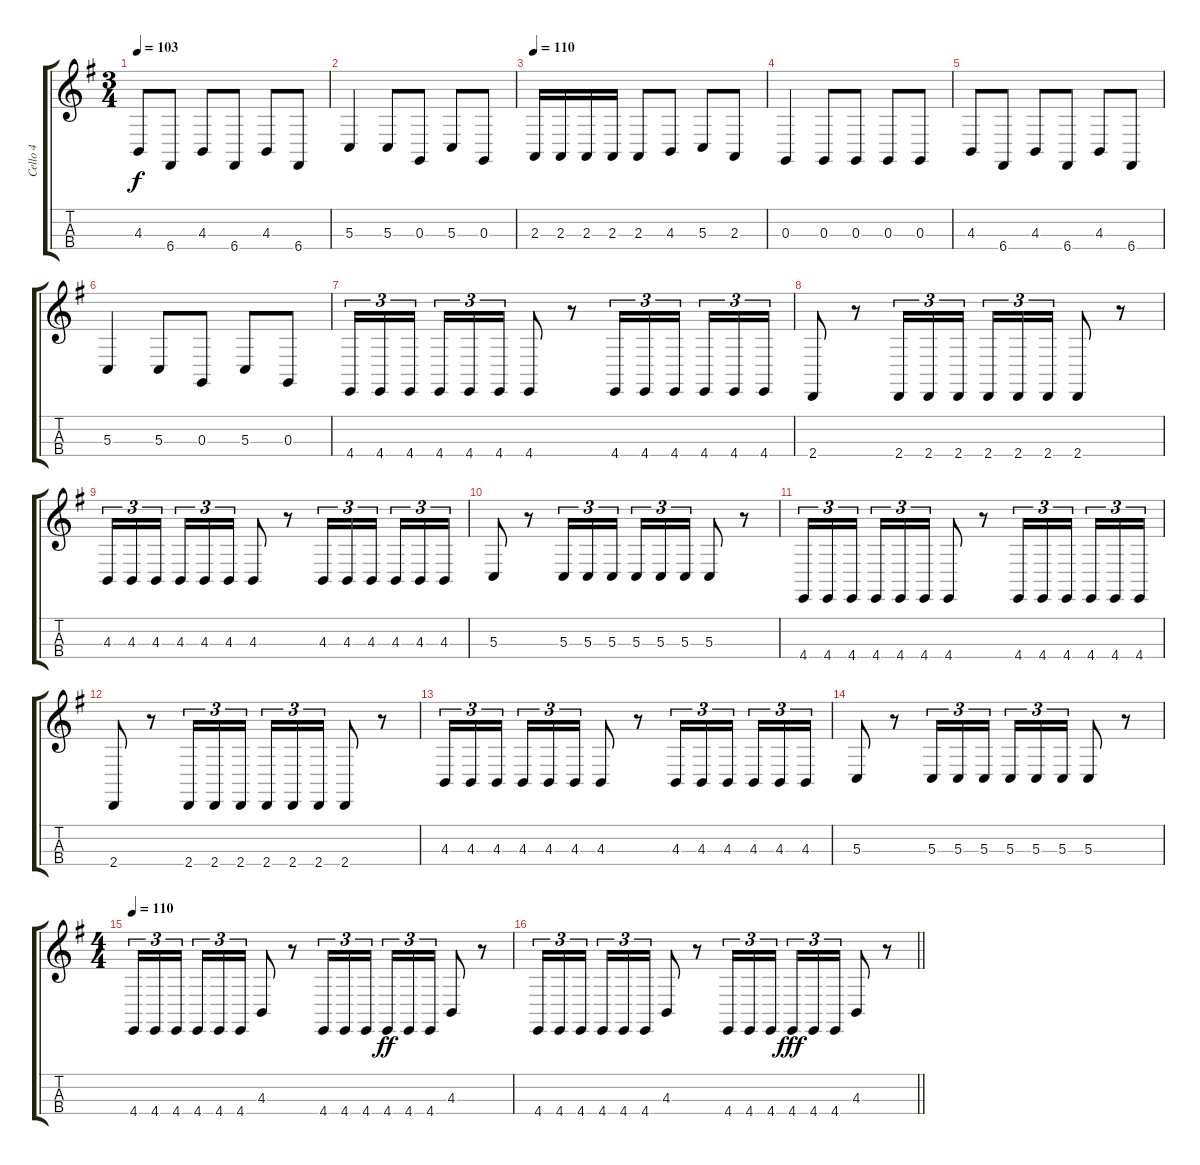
\track ("Cello 4" "Cello 4") {instrument cello}
\staff {score tabs}
\tuning (A3 D3 G2 C2) {hide}
\ts (3 4)
\tempo 103
\clef g2
\ks g
4.3.8{dy f} 6.4.8 4.3.8 6.4.8 4.3.8 6.4.8 |
5.3.4 5.3.8 0.3.8 5.3.8 0.3.8 |
\tempo 110
2.3.16 2.3.16 2.3.16 2.3.16 2.3.8 4.3.8 5.3.8 2.3.8 |
0.3.4 0.3.8 0.3.8 0.3.8 0.3.8 |
4.3.8 6.4.8 4.3.8 6.4.8 4.3.8 6.4.8 |
5.3.4 5.3.8 0.3.8 5.3.8 0.3.8 |
4.4.16{tu (3 2)} 4.4.16{tu (3 2)} 4.4.16{tu (3 2) beam splitsecondary} 4.4.16{tu (3 2)} 4.4.16{tu (3 2)} 4.4.16{tu (3 2)} 4.4.8 r.8 4.4.16{tu (3 2)} 4.4.16{tu (3 2)} 4.4.16{tu (3 2) beam splitsecondary} 4.4.16{tu (3 2)} 4.4.16{tu (3 2)} 4.4.16{tu (3 2)} |
2.4.8 r.8 2.4.16{tu (3 2)} 2.4.16{tu (3 2)} 2.4.16{tu (3 2) beam splitsecondary} 2.4.16{tu (3 2)} 2.4.16{tu (3 2)} 2.4.16{tu (3 2)} 2.4.8 r.8 |
4.3.16{tu (3 2)} 4.3.16{tu (3 2)} 4.3.16{tu (3 2) beam splitsecondary} 4.3.16{tu (3 2)} 4.3.16{tu (3 2)} 4.3.16{tu (3 2)} 4.3.8 r.8 4.3.16{tu (3 2)} 4.3.16{tu (3 2)} 4.3.16{tu (3 2) beam splitsecondary} 4.3.16{tu (3 2)} 4.3.16{tu (3 2)} 4.3.16{tu (3 2)} |
5.3.8 r.8 5.3.16{tu (3 2)} 5.3.16{tu (3 2)} 5.3.16{tu (3 2) beam splitsecondary} 5.3.16{tu (3 2)} 5.3.16{tu (3 2)} 5.3.16{tu (3 2)} 5.3.8 r.8 |
4.4.16{tu (3 2)} 4.4.16{tu (3 2)} 4.4.16{tu (3 2) beam splitsecondary} 4.4.16{tu (3 2)} 4.4.16{tu (3 2)} 4.4.16{tu (3 2)} 4.4.8 r.8 4.4.16{tu (3 2)} 4.4.16{tu (3 2)} 4.4.16{tu (3 2) beam splitsecondary} 4.4.16{tu (3 2)} 4.4.16{tu (3 2)} 4.4.16{tu (3 2)} |
2.4.8 r.8 2.4.16{tu (3 2)} 2.4.16{tu (3 2)} 2.4.16{tu (3 2) beam splitsecondary} 2.4.16{tu (3 2)} 2.4.16{tu (3 2)} 2.4.16{tu (3 2)} 2.4.8 r.8 |
4.3.16{tu (3 2)} 4.3.16{tu (3 2)} 4.3.16{tu (3 2) beam splitsecondary} 4.3.16{tu (3 2)} 4.3.16{tu (3 2)} 4.3.16{tu (3 2)} 4.3.8 r.8 4.3.16{tu (3 2)} 4.3.16{tu (3 2)} 4.3.16{tu (3 2) beam splitsecondary} 4.3.16{tu (3 2)} 4.3.16{tu (3 2)} 4.3.16{tu (3 2)} |
5.3.8 r.8 5.3.16{tu (3 2)} 5.3.16{tu (3 2)} 5.3.16{tu (3 2) beam splitsecondary} 5.3.16{tu (3 2)} 5.3.16{tu (3 2)} 5.3.16{tu (3 2)} 5.3.8 r.8 |
\ts (4 4)
\tempo 110
4.4.16{tu (3 2) volume 16} 4.4.16{tu (3 2)} 4.4.16{tu (3 2) beam splitsecondary} 4.4.16{tu (3 2)} 4.4.16{tu (3 2)} 4.4.16{tu (3 2)} 4.3.8 r.8 4.4.16{tu (3 2)} 4.4.16{tu (3 2)} 4.4.16{tu (3 2) beam splitsecondary} 4.4.16{tu (3 2) dy ff} 4.4.16{tu (3 2)} 4.4.16{tu (3 2)} 4.3.8 r.8 |
\barLineRight lightlight
4.4.16{tu (3 2)} 4.4.16{tu (3 2)} 4.4.16{tu (3 2) beam splitsecondary} 4.4.16{tu (3 2)} 4.4.16{tu (3 2)} 4.4.16{tu (3 2)} 4.3.8 r.8 4.4.16{tu (3 2)} 4.4.16{tu (3 2)} 4.4.16{tu (3 2) beam splitsecondary} 4.4.16{tu (3 2) dy fff} 4.4.16{tu (3 2)} 4.4.16{tu (3 2)} 4.3.8 r.8
